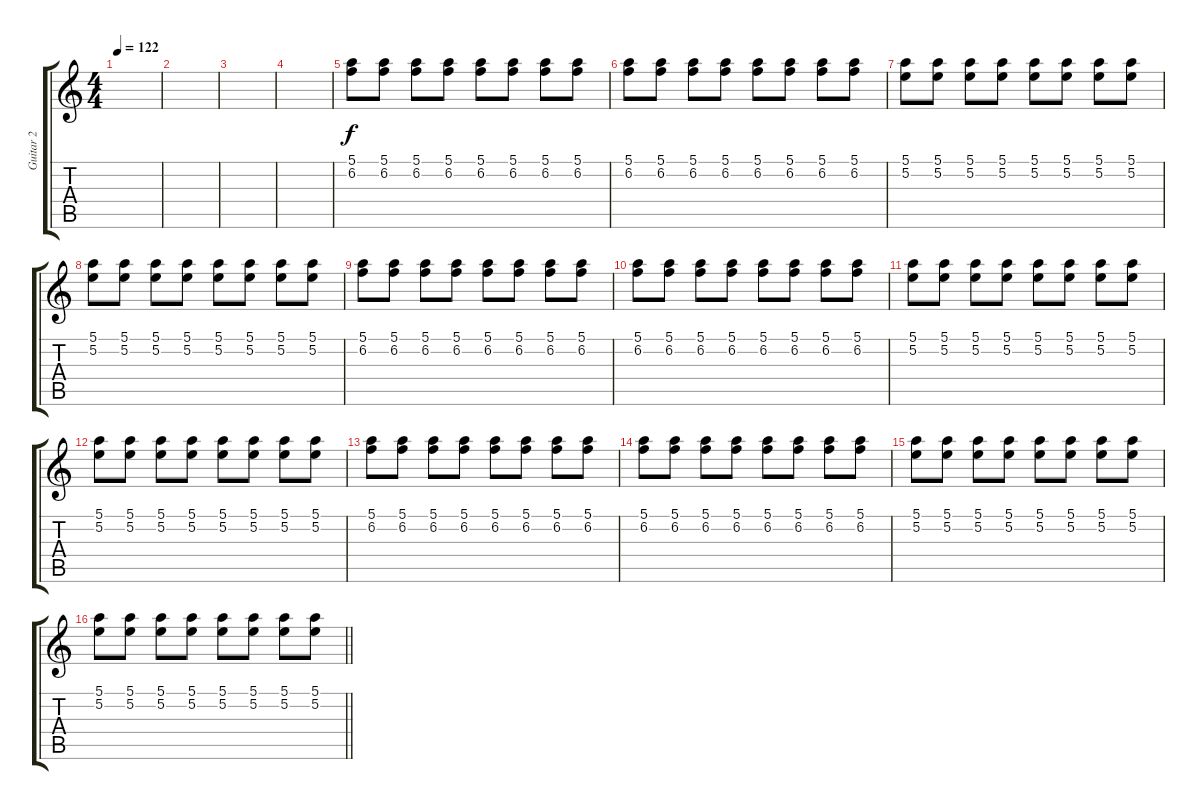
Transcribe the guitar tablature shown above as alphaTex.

\track ("Guitar 2" "Guitar 2") {instrument distortionguitar}
\staff {score tabs}
\tuning (E4 B3 G3 D3 A2 E2) {hide}
\ts (4 4)
\tempo 122
\clef g2
\ks c
|
|
|
|
(5.1 6.2).8{volume 7 instrument electricguitarclean} (5.1 6.2).8 (5.1 6.2).8 (5.1 6.2).8 (5.1 6.2).8 (5.1 6.2).8 (5.1 6.2).8 (5.1 6.2).8 |
(5.1 6.2).8 (5.1 6.2).8 (5.1 6.2).8 (5.1 6.2).8 (5.1 6.2).8 (5.1 6.2).8 (5.1 6.2).8 (5.1 6.2).8 |
(5.1 5.2).8 (5.1 5.2).8 (5.1 5.2).8 (5.1 5.2).8 (5.1 5.2).8 (5.1 5.2).8 (5.1 5.2).8 (5.1 5.2).8 |
(5.1 5.2).8 (5.1 5.2).8 (5.1 5.2).8 (5.1 5.2).8 (5.1 5.2).8 (5.1 5.2).8 (5.1 5.2).8 (5.1 5.2).8 |
(5.1 6.2).8 (5.1 6.2).8 (5.1 6.2).8 (5.1 6.2).8 (5.1 6.2).8 (5.1 6.2).8 (5.1 6.2).8 (5.1 6.2).8 |
(5.1 6.2).8 (5.1 6.2).8 (5.1 6.2).8 (5.1 6.2).8 (5.1 6.2).8 (5.1 6.2).8 (5.1 6.2).8 (5.1 6.2).8 |
(5.1 5.2).8 (5.1 5.2).8 (5.1 5.2).8 (5.1 5.2).8 (5.1 5.2).8 (5.1 5.2).8 (5.1 5.2).8 (5.1 5.2).8 |
(5.1 5.2).8 (5.1 5.2).8 (5.1 5.2).8 (5.1 5.2).8 (5.1 5.2).8 (5.1 5.2).8 (5.1 5.2).8 (5.1 5.2).8 |
(5.1 6.2).8 (5.1 6.2).8 (5.1 6.2).8 (5.1 6.2).8 (5.1 6.2).8 (5.1 6.2).8 (5.1 6.2).8 (5.1 6.2).8 |
(5.1 6.2).8 (5.1 6.2).8 (5.1 6.2).8 (5.1 6.2).8 (5.1 6.2).8 (5.1 6.2).8 (5.1 6.2).8 (5.1 6.2).8 |
(5.1 5.2).8 (5.1 5.2).8 (5.1 5.2).8 (5.1 5.2).8 (5.1 5.2).8 (5.1 5.2).8 (5.1 5.2).8 (5.1 5.2).8 |
\barLineRight lightlight
(5.1 5.2).8 (5.1 5.2).8 (5.1 5.2).8 (5.1 5.2).8 (5.1 5.2).8 (5.1 5.2).8 (5.1 5.2).8 (5.1 5.2).8
